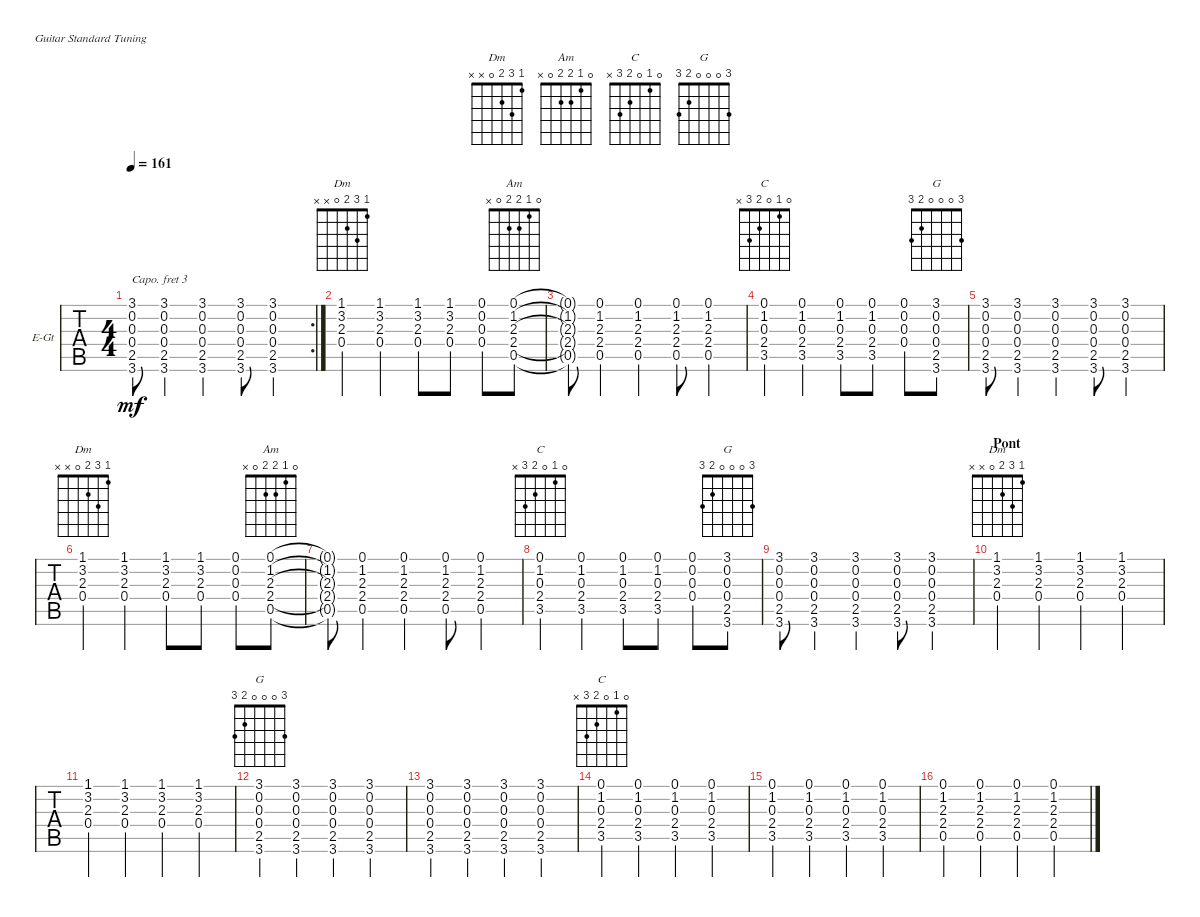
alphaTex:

\defaultSystemsLayout 4
\bracketExtendMode groupsimilarinstruments
\firstSystemTrackNameOrientation horizontal
\otherSystemsTrackNameOrientation horizontal
\chordDiagramsInScore
\track ("Guitare Capo 3" "E-Gt") {instrument overdrivenguitar}
\staff {tabs}
\capo 3
\tuning (E4 B3 G3 D3 A2 E2)
\chord ("Dm" 1 3 2 0 x x) {showfingering false}
\chord ("Am" 0 1 2 2 0 x) {showfingering false}
\chord ("C" 0 1 0 2 3 x) {showfingering false}
\chord ("G" 3 0 0 0 2 3) {showfingering false}
\rc 2
\ts (4 4)
\tempo 161
\clef g2
\ks c
(3.6 2.5 0.4 0.3 0.2 3.1).8{dy mf} (3.6 2.5 0.4 0.3 0.2 3.1).4 (3.6 2.5 0.4 0.3 0.2 3.1).4 (3.6 2.5 0.4 0.3 0.2 3.1).8 (3.6 2.5 0.4 0.3 0.2 3.1).4 |
(0.4 2.3 3.2 1.1).4{ch "Dm"} (0.4 2.3 3.2 1.1).4 (0.4 2.3 3.2 1.1).8 (0.4 2.3 3.2 1.1).8 (0.2 0.3 0.4 0.1).8 (0.5 2.4 2.3 1.2 0.1).8{ch "Am"} |
(0.5{t} 2.4{t} 2.3{t} 1.2{t} 0.1{t}).8 (0.5 2.4 2.3 1.2 0.1).4 (0.5 2.4 2.3 1.2 0.1).4 (0.5 2.4 2.3 1.2 0.1).8 (0.5 2.4 2.3 1.2 0.1).4 |
(3.5 2.4 0.3 1.2 0.1).4{ch "C"} (3.5 2.4 0.3 1.2 0.1).4 (3.5 2.4 0.3 1.2 0.1).8 (3.5 2.4 0.3 1.2 0.1).8 (0.4 0.3 0.2 0.1).8 (3.6 2.5 0.4 0.3 0.2 3.1).8{ch "G"} |
(3.6 2.5 0.4 0.3 0.2 3.1).8 (3.6 2.5 0.4 0.3 0.2 3.1).4 (3.6 2.5 0.4 0.3 0.2 3.1).4 (3.6 2.5 0.4 0.3 0.2 3.1).8 (3.6 2.5 0.4 0.3 0.2 3.1).4 |
(0.4 2.3 3.2 1.1).4{ch "Dm"} (0.4 2.3 3.2 1.1).4 (0.4 2.3 3.2 1.1).8 (0.4 2.3 3.2 1.1).8 (0.2 0.3 0.4 0.1).8 (0.5 2.4 2.3 1.2 0.1).8{ch "Am"} |
(0.5{t} 2.4{t} 2.3{t} 1.2{t} 0.1{t}).8 (0.5 2.4 2.3 1.2 0.1).4 (0.5 2.4 2.3 1.2 0.1).4 (0.5 2.4 2.3 1.2 0.1).8 (0.5 2.4 2.3 1.2 0.1).4 |
(3.5 2.4 0.3 1.2 0.1).4{ch "C"} (3.5 2.4 0.3 1.2 0.1).4 (3.5 2.4 0.3 1.2 0.1).8 (3.5 2.4 0.3 1.2 0.1).8 (0.4 0.3 0.2 0.1).8 (3.6 2.5 0.4 0.3 0.2 3.1).8{ch "G"} |
(3.6 2.5 0.4 0.3 0.2 3.1).8 (3.6 2.5 0.4 0.3 0.2 3.1).4 (3.6 2.5 0.4 0.3 0.2 3.1).4 (3.6 2.5 0.4 0.3 0.2 3.1).8 (3.6 2.5 0.4 0.3 0.2 3.1).4 |
\section ("" "Pont")
(0.4 2.3 3.2 1.1).4{ch "Dm"} (0.4 2.3 3.2 1.1).4 (0.4 2.3 3.2 1.1).4 (0.4 2.3 3.2 1.1).4 |
(0.4 2.3 3.2 1.1).4 (0.4 2.3 3.2 1.1).4 (0.4 2.3 3.2 1.1).4 (0.4 2.3 3.2 1.1).4 |
(3.6 2.5 0.4 0.3 0.2 3.1).4{ch "G"} (3.6 2.5 0.4 0.3 0.2 3.1).4 (3.6 2.5 0.4 0.3 0.2 3.1).4 (3.6 2.5 0.4 0.3 0.2 3.1).4 |
(3.6 2.5 0.4 0.3 0.2 3.1).4 (3.6 2.5 0.4 0.3 0.2 3.1).4 (3.6 2.5 0.4 0.3 0.2 3.1).4 (3.6 2.5 0.4 0.3 0.2 3.1).4 |
(3.5 2.4 0.3 1.2 0.1).4{ch "C"} (3.5 2.4 0.3 1.2 0.1).4 (3.5 2.4 0.3 1.2 0.1).4 (3.5 2.4 0.3 1.2 0.1).4 |
(3.5 2.4 0.3 1.2 0.1).4 (3.5 2.4 0.3 1.2 0.1).4 (3.5 2.4 0.3 1.2 0.1).4 (3.5 2.4 0.3 1.2 0.1).4 |
(0.5 2.4 1.2 2.3 0.1).4 (0.5 2.4 1.2 2.3 0.1).4 (0.5 2.4 1.2 2.3 0.1).4 (0.5 2.4 1.2 2.3 0.1).4
